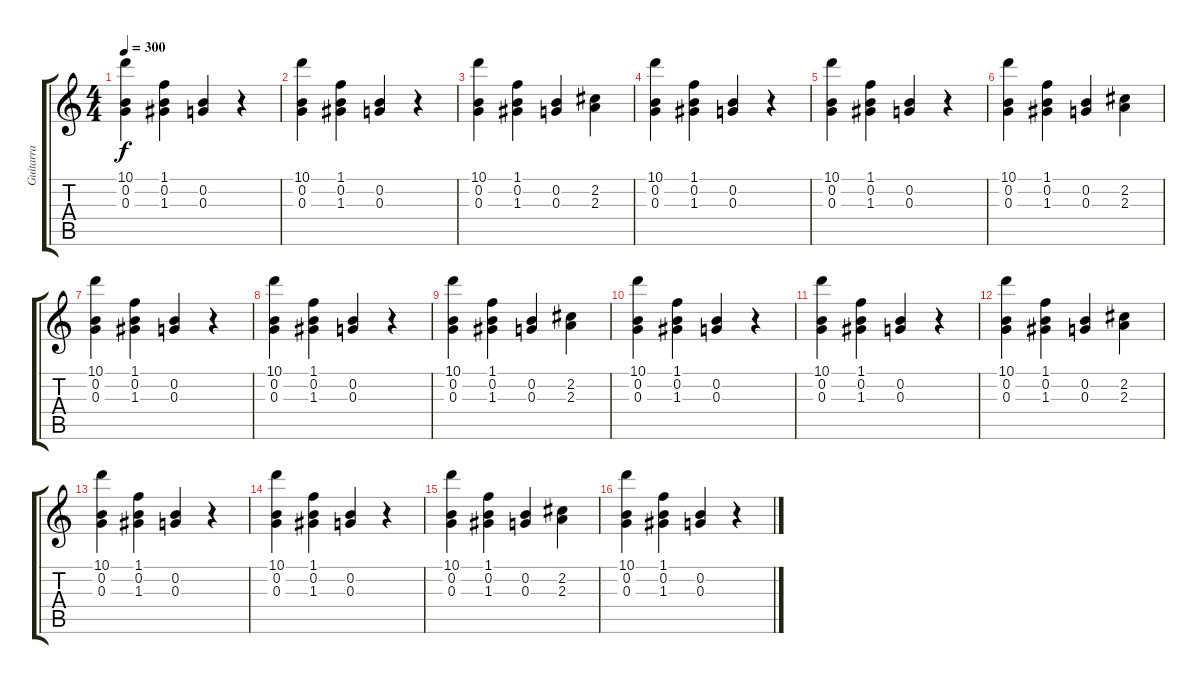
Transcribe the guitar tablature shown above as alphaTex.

\track ("Guitarra" "Guitarra") {instrument electricguitarclean}
\staff {score tabs}
\tuning (E4 B3 G3 D3 A2 E2) {hide}
\ts (4 4)
\tempo 300
\clef g2
\ks c
(10.1 0.2 0.3).4{dy f instrument electricguitarclean} (1.1 0.2 1.3).4 (0.2 0.3).4 r.4 |
(10.1 0.2 0.3).4 (1.1 0.2 1.3).4 (0.2 0.3).4 r.4 |
(10.1 0.2 0.3).4 (1.1 0.2 1.3).4 (0.2 0.3).4 (2.2 2.3).4 |
(10.1 0.2 0.3).4 (1.1 0.2 1.3).4 (0.2 0.3).4 r.4 |
(10.1 0.2 0.3).4 (1.1 0.2 1.3).4 (0.2 0.3).4 r.4 |
(10.1 0.2 0.3).4 (1.1 0.2 1.3).4 (0.2 0.3).4 (2.2 2.3).4 |
(10.1 0.2 0.3).4 (1.1 0.2 1.3).4 (0.2 0.3).4 r.4 |
(10.1 0.2 0.3).4 (1.1 0.2 1.3).4 (0.2 0.3).4 r.4 |
(10.1 0.2 0.3).4 (1.1 0.2 1.3).4 (0.2 0.3).4 (2.2 2.3).4 |
(10.1 0.2 0.3).4 (1.1 0.2 1.3).4 (0.2 0.3).4 r.4 |
(10.1 0.2 0.3).4 (1.1 0.2 1.3).4 (0.2 0.3).4 r.4 |
(10.1 0.2 0.3).4 (1.1 0.2 1.3).4 (0.2 0.3).4 (2.2 2.3).4 |
(10.1 0.2 0.3).4 (1.1 0.2 1.3).4 (0.2 0.3).4 r.4 |
(10.1 0.2 0.3).4 (1.1 0.2 1.3).4 (0.2 0.3).4 r.4 |
(10.1 0.2 0.3).4 (1.1 0.2 1.3).4 (0.2 0.3).4 (2.2 2.3).4 |
(10.1 0.2 0.3).4 (1.1 0.2 1.3).4 (0.2 0.3).4 r.4
